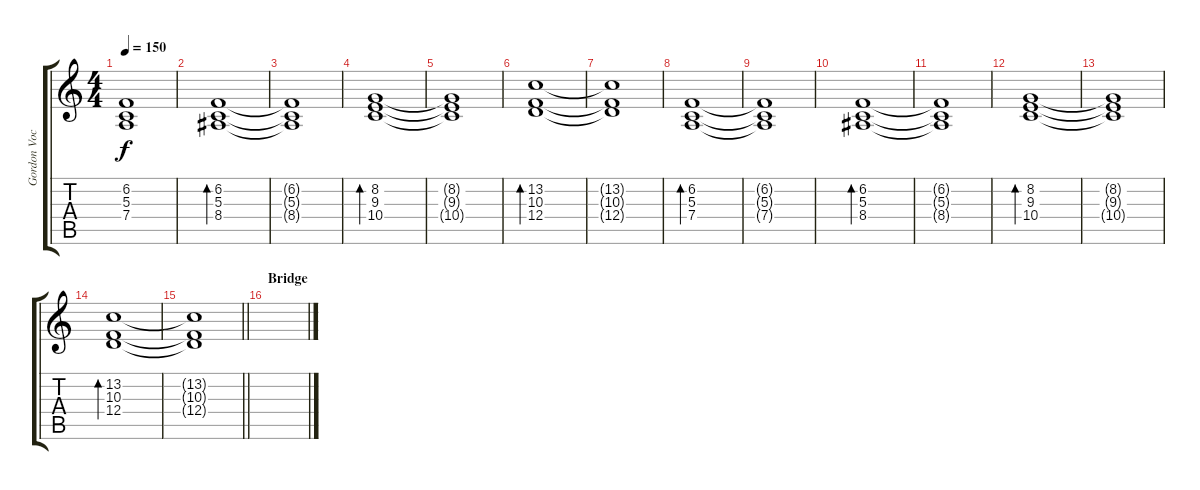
\track ("Gordon Vocals {+Background Effects II}" "Gordon Voc") {instrument baritonesax}
\staff {score tabs}
\tuning (E4 B3 G3 D3 A2 E2) {hide}
\ts (4 4)
\tempo 150
\clef g2
\ks c
(6.2{t} 5.3{t} 7.4{t}).1{dy f} |
(6.2 5.3 8.4).1{bd 480} |
(6.2{t} 5.3{t} 8.4{t}).1 |
(8.2 9.3 10.4).1{bd 480} |
(8.2{t} 9.3{t} 10.4{t}).1 |
(13.2 10.3 12.4).1{bd 480} |
(13.2{t} 10.3{t} 12.4{t}).1 |
(6.2 5.3 7.4).1{bd 480} |
(6.2{t} 5.3{t} 7.4{t}).1 |
(6.2 5.3 8.4).1{bd 480} |
(6.2{t} 5.3{t} 8.4{t}).1 |
(8.2 9.3 10.4).1{bd 480} |
(8.2{t} 9.3{t} 10.4{t}).1 |
(13.2 10.3 12.4).1{bd 480} |
\barLineRight lightlight
(13.2{t} 10.3{t} 12.4{t}).1 |
\section ("" "Bridge")
